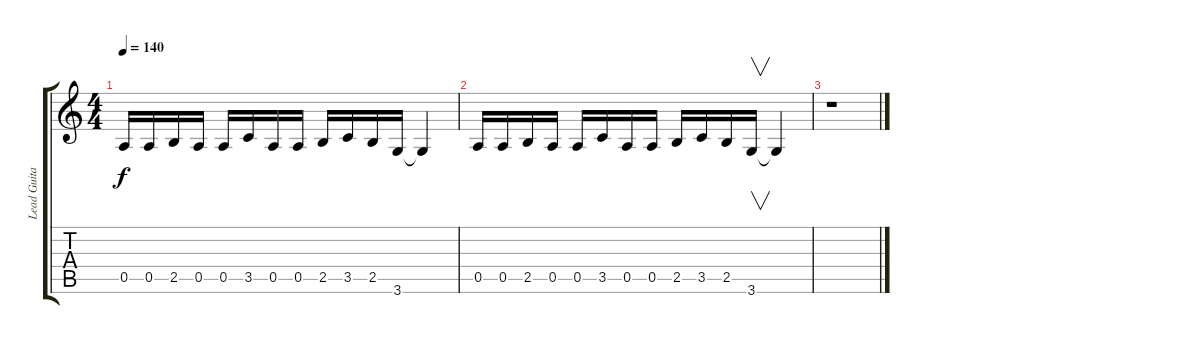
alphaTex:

\track ("Lead Guitar" "Lead Guita") {instrument overdrivenguitar}
\staff {score tabs}
\tuning (E4 B3 G3 D3 A2 E2) {hide}
\ts (4 4)
\tempo 140
\clef g2
\ks c
0.5.16{dy f} 0.5.16 2.5.16 0.5.16 0.5.16 3.5.16 0.5.16 0.5.16 2.5.16 3.5.16 2.5.16 3.6.16 3.6{t}.4 |
0.5.16 0.5.16 2.5.16 0.5.16 0.5.16 3.5.16 0.5.16 0.5.16 2.5.16 3.5.16 2.5.16 3.6.16{v} 3.6{t}.4 |
r.1
